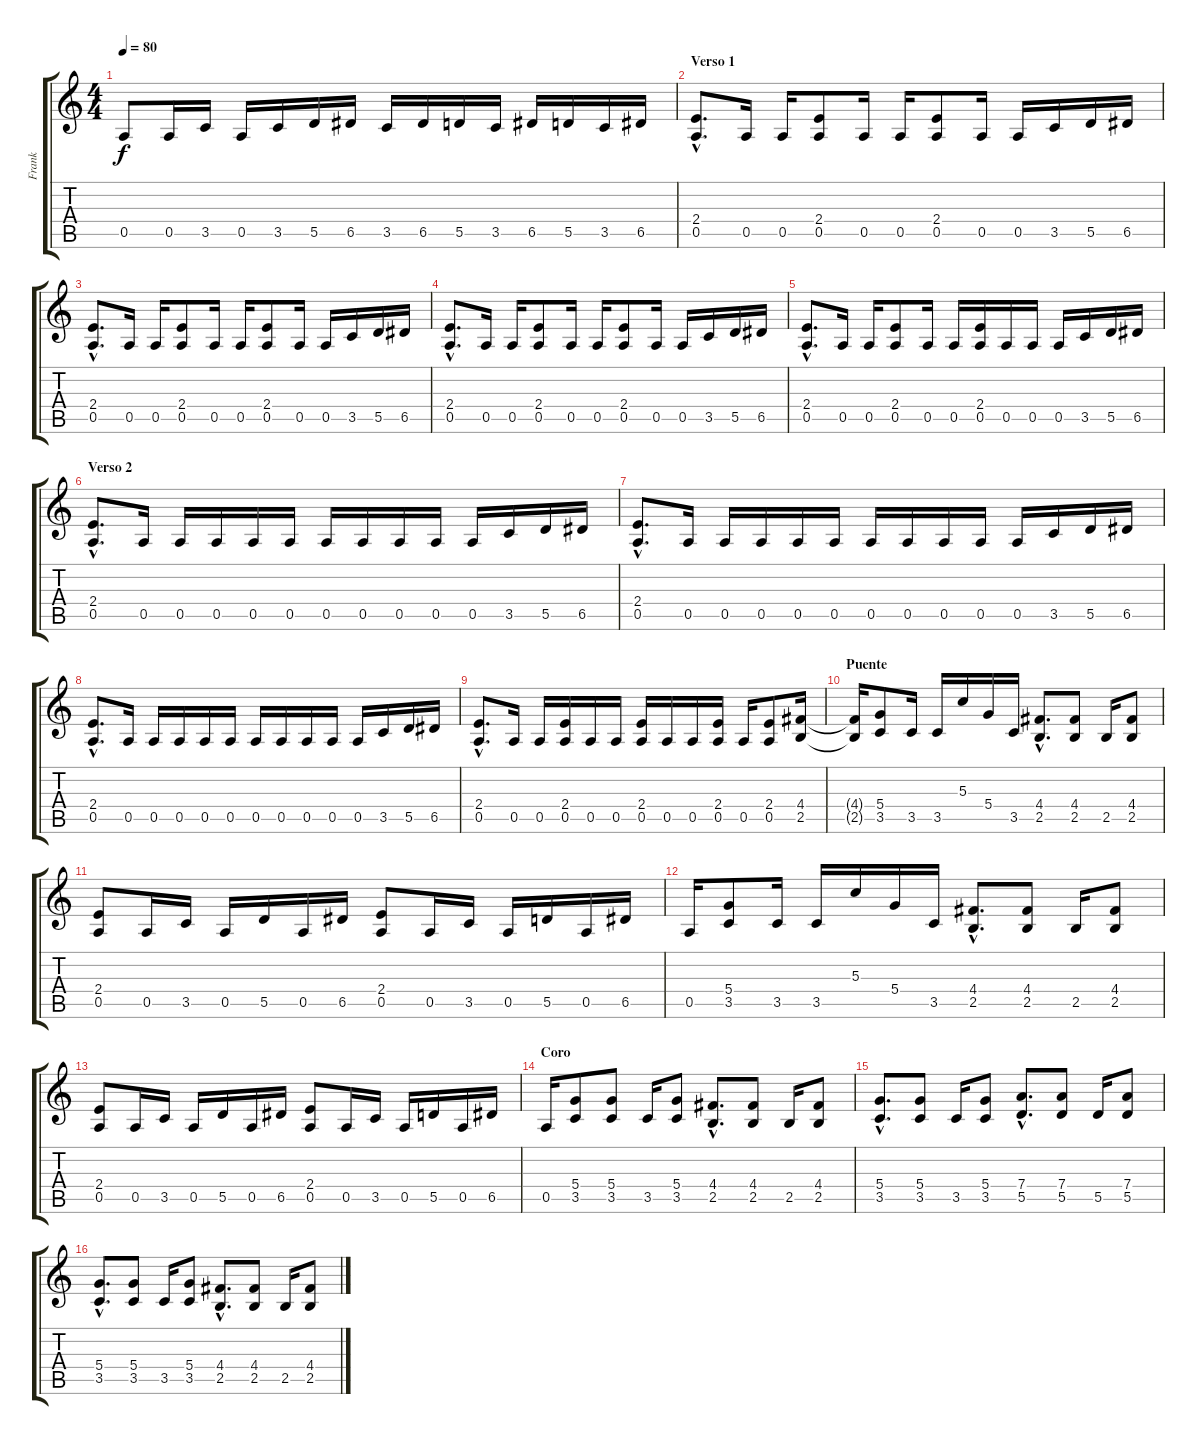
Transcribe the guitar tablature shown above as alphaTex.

\track ("Frank" "Frank") {instrument distortionguitar}
\staff {score tabs}
\tuning (E4 B3 G3 D3 A2 E2) {hide}
\ts (4 4)
\tempo 80
\clef g2
\ks c
0.5.8{dy f} 0.5.16 3.5.16 0.5.16 3.5.16 5.5.16 6.5.16 3.5.16 6.5.16 5.5.16 3.5.16 6.5.16 5.5.16 3.5.16 6.5.16 |
\section ("" "Verso 1")
(2.4{hac} 0.5{hac}).8{d} 0.5.16 0.5.16 (2.4 0.5).8 0.5.16 0.5.16 (2.4 0.5).8 0.5.16 0.5.16 3.5.16 5.5.16 6.5.16 |
(2.4{hac} 0.5{hac}).8{d} 0.5.16 0.5.16 (2.4 0.5).8 0.5.16 0.5.16 (2.4 0.5).8 0.5.16 0.5.16 3.5.16 5.5.16 6.5.16 |
(2.4{hac} 0.5{hac}).8{d} 0.5.16 0.5.16 (2.4 0.5).8 0.5.16 0.5.16 (2.4 0.5).8 0.5.16 0.5.16 3.5.16 5.5.16 6.5.16 |
(2.4{hac} 0.5{hac}).8{d} 0.5.16 0.5.16 (2.4 0.5).8 0.5.16 0.5.16 (2.4 0.5).16 0.5.16 0.5.16 0.5.16 3.5.16 5.5.16 6.5.16 |
\section ("" "Verso 2")
(2.4{hac} 0.5{hac}).8{d} 0.5.16 0.5.16 0.5.16 0.5.16 0.5.16 0.5.16 0.5.16 0.5.16 0.5.16 0.5.16 3.5.16 5.5.16 6.5.16 |
(2.4{hac} 0.5{hac}).8{d} 0.5.16 0.5.16 0.5.16 0.5.16 0.5.16 0.5.16 0.5.16 0.5.16 0.5.16 0.5.16 3.5.16 5.5.16 6.5.16 |
(2.4{hac} 0.5{hac}).8{d} 0.5.16 0.5.16 0.5.16 0.5.16 0.5.16 0.5.16 0.5.16 0.5.16 0.5.16 0.5.16 3.5.16 5.5.16 6.5.16 |
(2.4{hac} 0.5{hac}).8{d} 0.5.16 0.5.16 (2.4 0.5).16 0.5.16 0.5.16 (2.4 0.5).16 0.5.16 0.5.16 (2.4 0.5).16 0.5.16 (2.4 0.5).8 (4.4 2.5).16 |
\section ("" "Puente")
(4.4{t} 2.5{t}).16 (5.4 3.5).8 3.5.16 3.5.16 5.3.16 5.4.16 3.5.16 (4.4{hac} 2.5{hac}).8{d} (4.4 2.5).8 2.5.16 (4.4 2.5).8 |
(2.4 0.5).8 0.5.16 3.5.16 0.5.16 5.5.16 0.5.16 6.5.16 (2.4 0.5).8 0.5.16 3.5.16 0.5.16 5.5.16 0.5.16 6.5.16 |
0.5.16 (5.4 3.5).8 3.5.16 3.5.16 5.3.16 5.4.16 3.5.16 (4.4{hac} 2.5{hac}).8{d} (4.4 2.5).8 2.5.16 (4.4 2.5).8 |
(2.4 0.5).8 0.5.16 3.5.16 0.5.16 5.5.16 0.5.16 6.5.16 (2.4 0.5).8 0.5.16 3.5.16 0.5.16 5.5.16 0.5.16 6.5.16 |
\section ("" "Coro")
0.5.16 (5.4 3.5).8 (5.4 3.5).8 3.5.16 (5.4 3.5).8 (4.4{hac} 2.5{hac}).8{d} (4.4 2.5).8 2.5.16 (4.4 2.5).8 |
(5.4{hac} 3.5{hac}).8{d} (5.4 3.5).8 3.5.16 (5.4 3.5).8 (7.4{hac} 5.5{hac}).8{d} (7.4 5.5).8 5.5.16 (7.4 5.5).8 |
(5.4{hac} 3.5{hac}).8{d} (5.4 3.5).8 3.5.16 (5.4 3.5).8 (4.4{hac} 2.5{hac}).8{d} (4.4 2.5).8 2.5.16 (4.4 2.5).8
